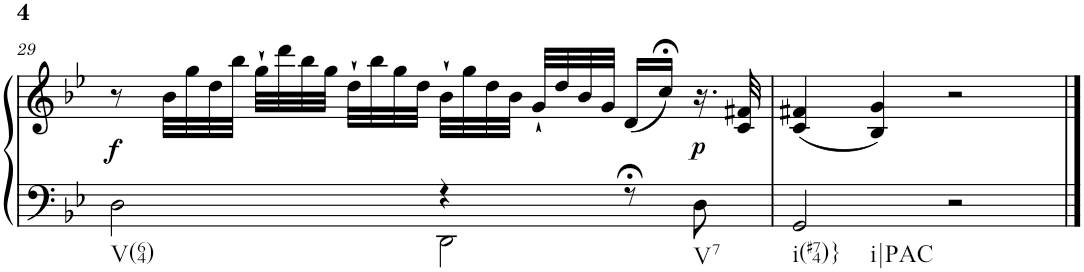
**kern	**kern	**dynam
*part1	*part1	*part1
*staff2	*staff1	*staff1/2
*I"Harpsichord	*	*
*I'Hch.	*	*
!!LO:PB:g=z
*clefF4	*clefG2	*
*k[b-e-]	*k[b-e-]	*
*g:	*g:	*
*M4/4	*M4/4	*
*met(c)	*met(c)	*
=29	=29	=29
*^	*	*
!LO:TX:b:t=V(64)	!	!	!
!	!	!	!LO:DY:b
2D\	2ryy	8r	f
.	.	32b-\LLL	.
.	.	32gg\	.
.	.	32dd\	.
.	.	32bb-\JJJ	.
.	.	32gg`\LLL	.
.	.	32ddd\	.
.	.	32bb-\	.
.	.	32gg\JJJ	.
.	.	32dd`\LLL	.
.	.	32bb-\	.
.	.	32gg\	.
.	.	32dd\JJJ	.
4r	2DD\	32b-`\LLL	.
.	.	32gg\	.
.	.	32dd\	.
.	.	32b-\JJJ	.
.	.	32g`/LLL	.
.	.	32dd/	.
.	.	32b-/	.
.	.	32g/JJJ	.
8r;<	.	(<16d/LL	.
.	.	16cc;</JJ)	.
!LO:TX:b:t=V7	!	!	!
!	!	!	!LO:DY:b
8D\	.	16.r	p
.	.	32c/ 32f#X/	.
*v	*v	*	*
=30	=30	=30
!LO:TX:b:t=i(#74)}	!	!
!LO:TX:b:t=i|PAC	!	!
2GG/	(<4c/ 4f#X/	.
.	4B-/ 4g/)	.
2r	2r	.
==	==	==
*-	*-	*-
